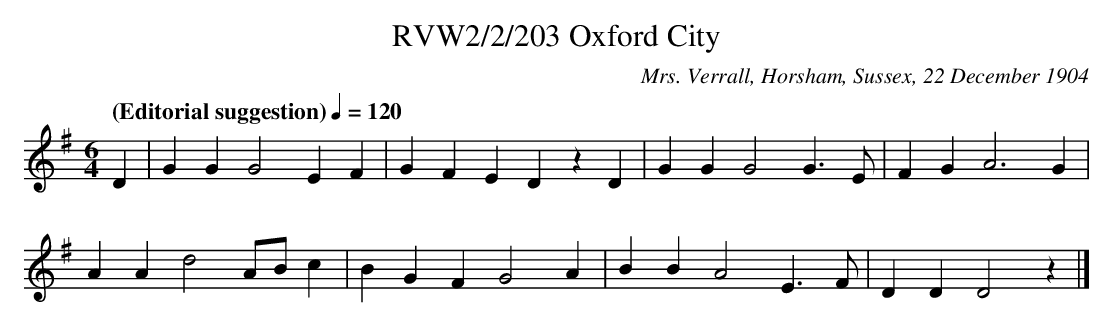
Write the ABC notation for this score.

X:1
T:RVW2/2/203 Oxford City
C:Mrs. Verrall, Horsham, Sussex, 22 December 1904
L:1/4
Q: "(Editorial suggestion)" 1/4=120
M:6/4
K:G
D | G G G2 E F | G F E D z D | G G G2 G3/2 E/2 | F G A3 G |
A A d2 A/2B/2 c | B G F G2 A | B B A2 E3/2 F/2 | D D D2 z |]
